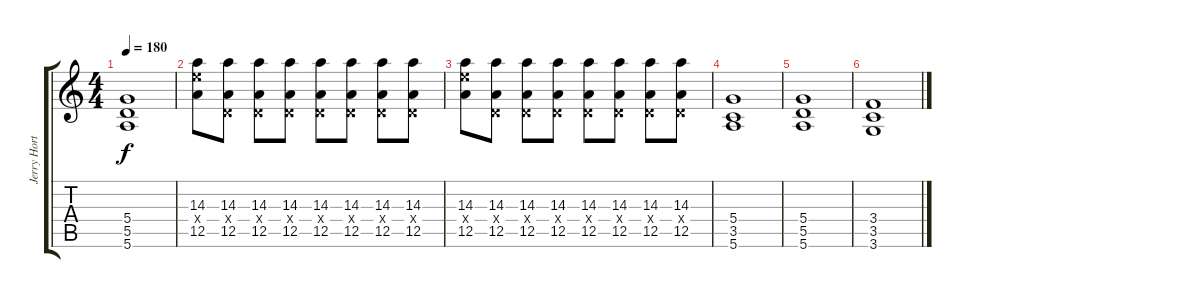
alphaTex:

\track ("Jerry Horton guitar 1" "Jerry Hort") {instrument overdrivenguitar}
\staff {score tabs}
\tuning (E4 B3 G3 D3 A2 E2) {hide}
\ts (4 4)
\tempo 180
\clef g2
\ks c
(5.4 5.5 5.6).1{dy f} |
(14.3 14.4{x} 12.5).8 (14.3 0.4{x} 12.5).8 (14.3 0.4{x} 12.5).8 (14.3 0.4{x} 12.5).8 (14.3 0.4{x} 12.5).8 (14.3 0.4{x} 12.5).8 (14.3 0.4{x} 12.5).8 (14.3 0.4{x} 12.5).8 |
(14.3 14.4{x} 12.5).8 (14.3 0.4{x} 12.5).8 (14.3 0.4{x} 12.5).8 (14.3 0.4{x} 12.5).8 (14.3 0.4{x} 12.5).8 (14.3 0.4{x} 12.5).8 (14.3 0.4{x} 12.5).8 (14.3 0.4{x} 12.5).8 |
(5.4 3.5 5.6).1 |
(5.4 5.5 5.6).1 |
(3.4 3.5 3.6).1
